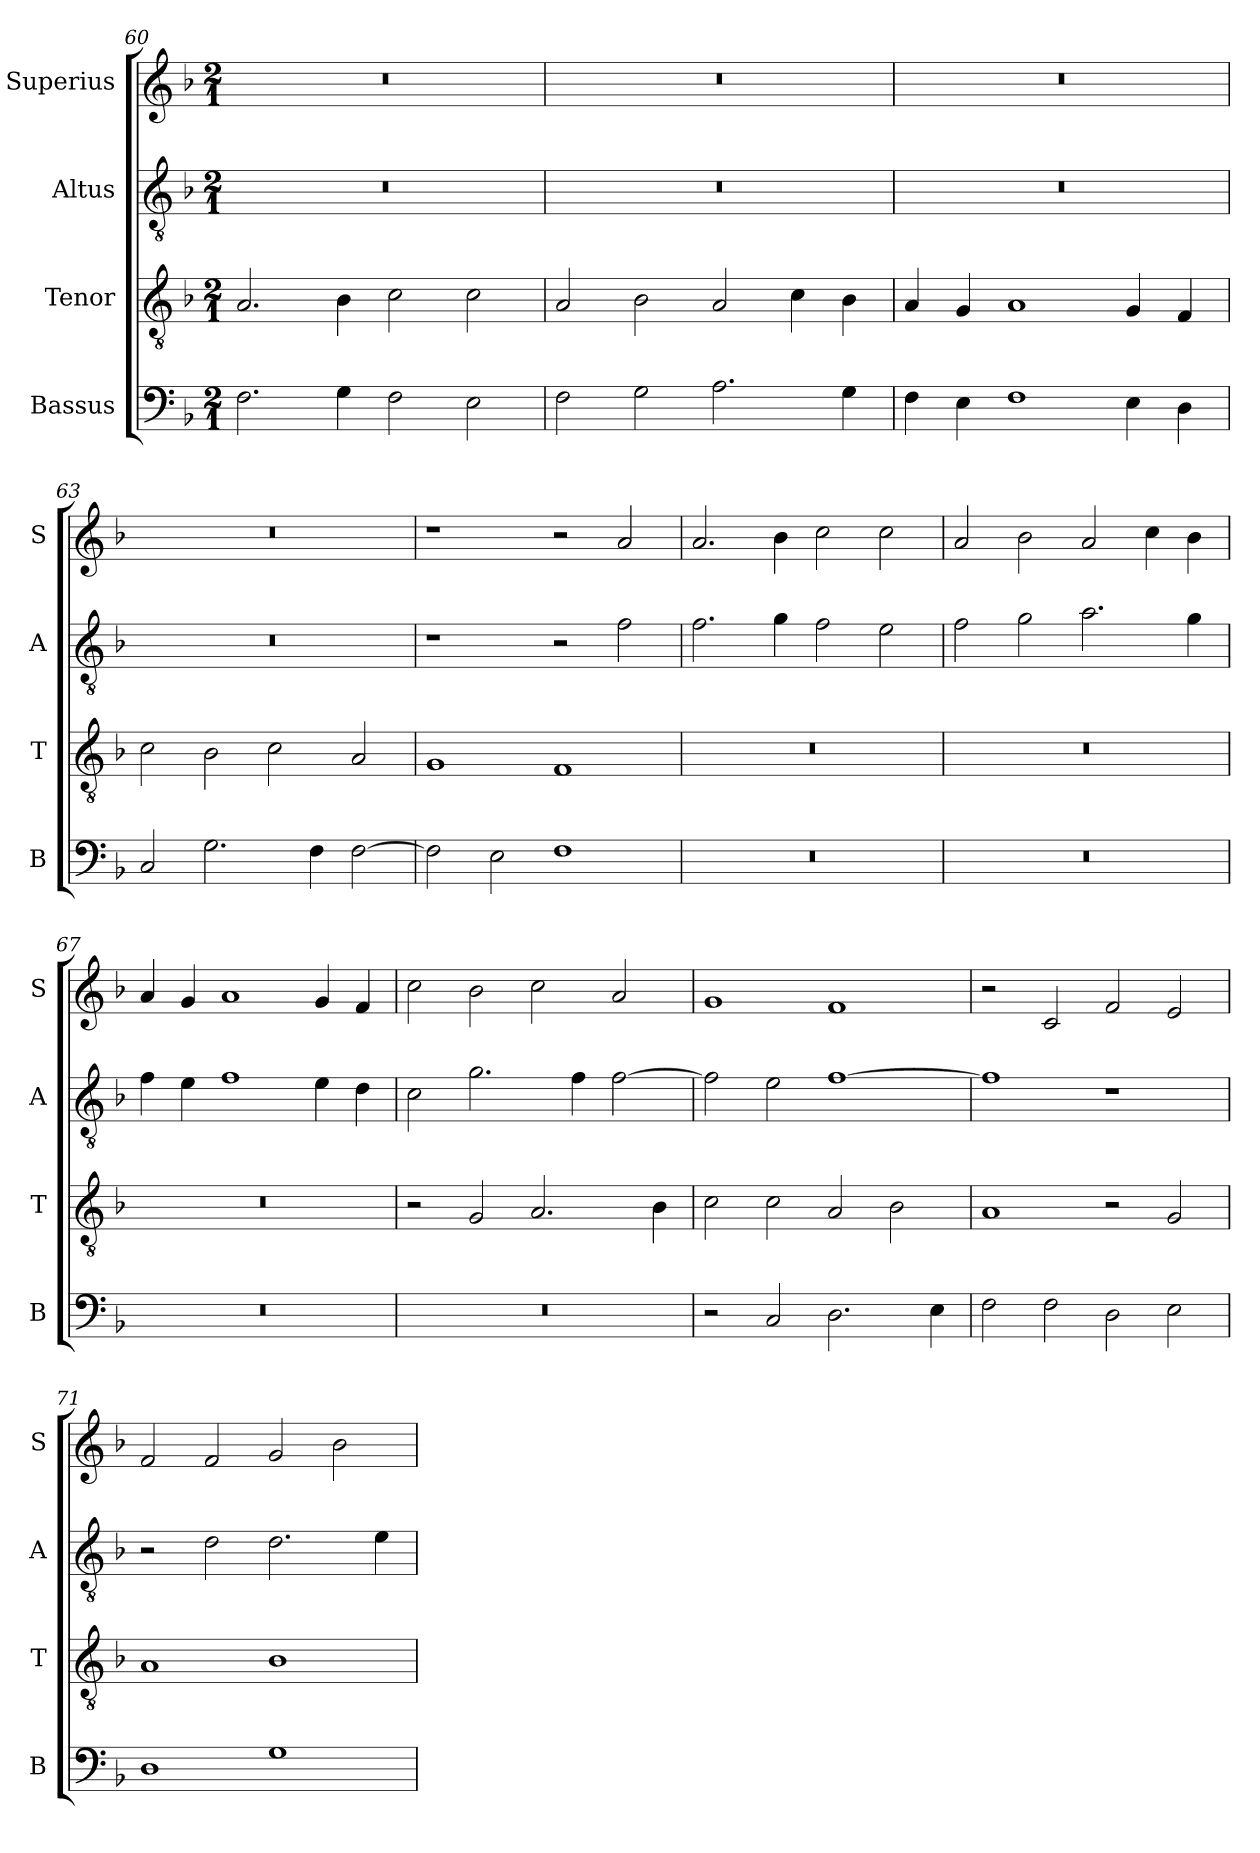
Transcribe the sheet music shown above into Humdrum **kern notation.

**kern	**kern	**kern	**kern
*part4	*part3	*part2	*part1
*staff4	*staff3	*staff2	*staff1
*I"Bassus	*I"Tenor	*I"Altus	*I"Superius
*I'B	*I'T	*I'A	*I'S
*clefF4	*clefGv2	*clefGv2	*clefG2
*k[b-]	*k[b-]	*k[b-]	*k[b-]
*F:	*F:	*F:	*F:
*M2/1	*M2/1	*M2/1	*M2/1
=60	=60	=60	=60
2.F	2.A	0r	0r
4G	4B-	.	.
2F	2c	.	.
2E	2c	.	.
=61	=61	=61	=61
2F	2A	0r	0r
2G	2B-	.	.
2.A	2A	.	.
.	4c	.	.
4G	4B-	.	.
=62	=62	=62	=62
4F	4A	0r	0r
4E	4G	.	.
1F	1A	.	.
4E	4G	.	.
4D	4F	.	.
=63	=63	=63	=63
2C	2c	0r	0r
2.G	2B-	.	.
.	2c	.	.
4F	.	.	.
[2F	2A	.	.
=64	=64	=64	=64
2F]	1G	1r	1r
2E	.	.	.
1F	1F	2r	2r
.	.	2f	2a
=65	=65	=65	=65
0r	0r	2.f	2.a
.	.	4g	4b-
.	.	2f	2cc
.	.	2e	2cc
=66	=66	=66	=66
0r	0r	2f	2a
.	.	2g	2b-
.	.	2.a	2a
.	.	.	4cc
.	.	4g	4b-
=67	=67	=67	=67
0r	0r	4f	4a
.	.	4e	4g
.	.	1f	1a
.	.	4e	4g
.	.	4d	4f
=68	=68	=68	=68
0r	2r	2c	2cc
.	2G	2.g	2b-
.	2.A	.	2cc
.	.	4f	.
.	.	[2f	2a
.	4B-	.	.
=69	=69	=69	=69
2r	2c	2f]	1g
2C	2c	2e	.
2.D	2A	[1f	1f
.	2B-	.	.
4E	.	.	.
=70	=70	=70	=70
2F	1A	1f]	2r
2F	.	.	2c
2D	2r	1r	2f
2E	2G	.	2e
=71	=71	=71	=71
1D	1A	2r	2f
.	.	2d	2f
1G	1B-	2.d	2g
.	.	.	2b-
.	.	4e	.
=	=	=	=
*-	*-	*-	*-
